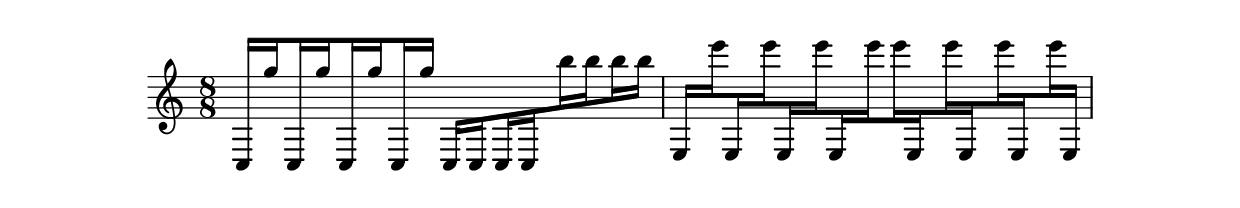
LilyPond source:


\version "2.3.16"
\header {
    
    texidoc = "In complex configurations of knee beaming, according to
Paul Roberts, the first stem of a beam determines the direction of the
beam, and as such the way that following (kneed) stems attach to the
beam. This is in disagreement with the current algorithm."
    
}

\score { 
\relative c'
	 {
	     \override Beam  #'auto-knee-gap = #7
	     \set subdivideBeams = ##t	     
	     \time 8/8
	      c,16[  g'''16  
	     c,,,16  g'''16 
	     c,,,16  g'''16 	     	     
	     c,,,16  g'''16 ]

	      c,,,16[ c c c
	      b'''   b b b]

	     \transpose c' a, { \relative b'' {  g,16[  g'''16  
	     g,,,16  g'''16 
	     g,,,16  g'''16 	     	     
	     g,,,16  g'''16
	     g g,,,
	     g''' g,,,
	     g''' g,,,
	     g''' g,,,]	    }  }
	     
	 }
\paper { raggedright = ##t} 

     }

